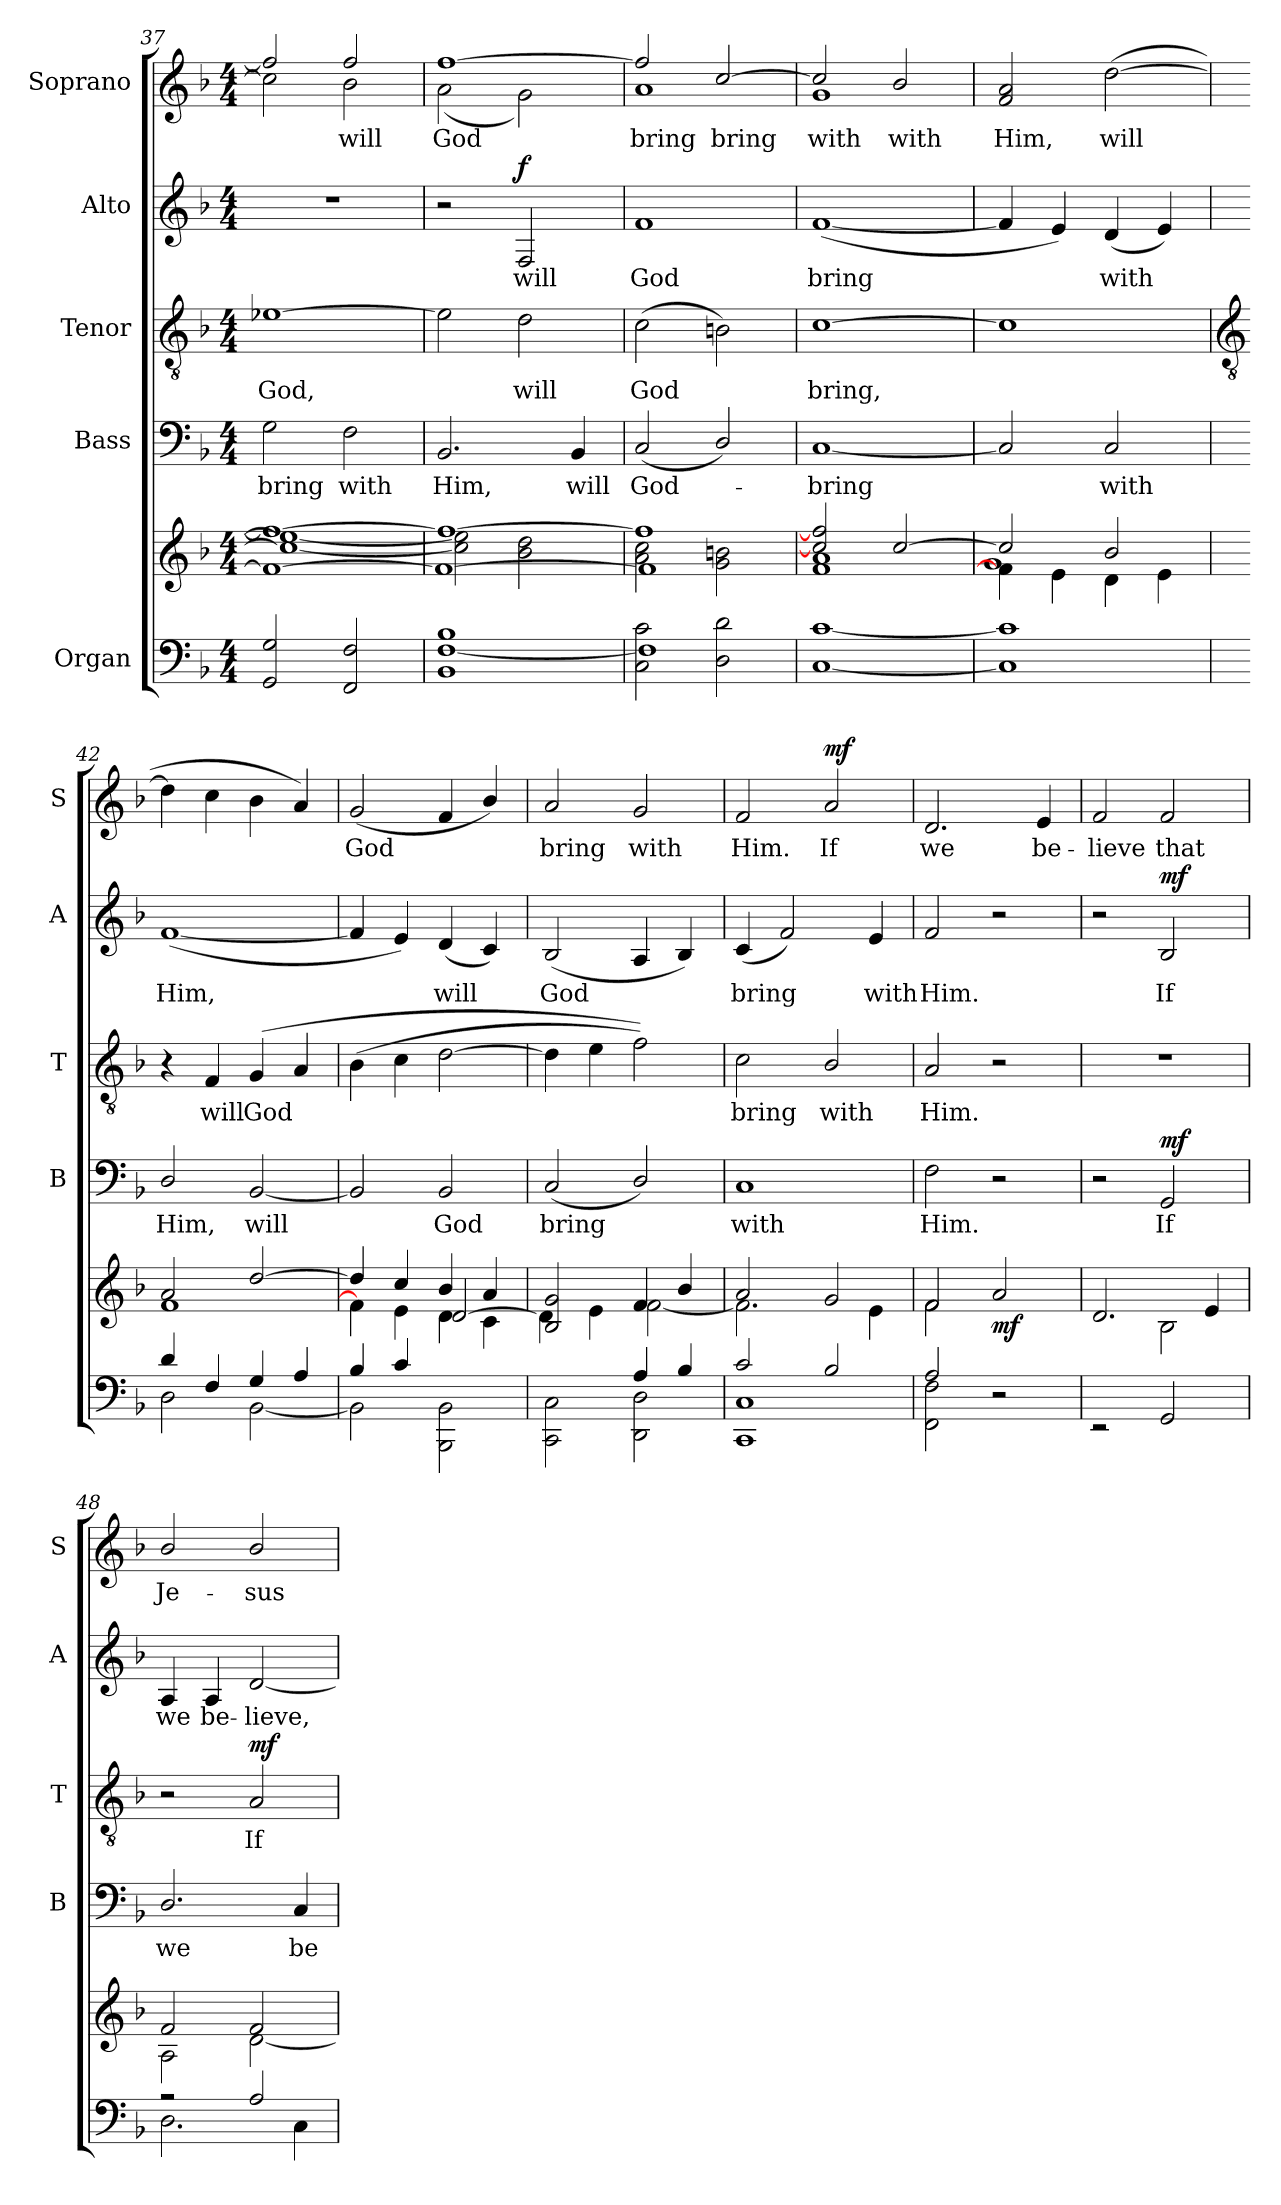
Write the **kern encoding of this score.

**kern	**kern	**dynam	**kern	**text	**dynam	**kern	**text	**dynam	**kern	**text	**dynam	**kern	**text	**dynam
*part5	*part5	*part5	*part4	*part4	*part4	*part3	*part3	*part3	*part2	*part2	*part2	*part1	*part1	*part1
*staff6	*staff5	*staff5/6	*staff4	*staff4	*staff4	*staff3	*staff3	*staff3	*staff2	*staff2	*staff2	*staff1	*staff1	*staff1
*I"Organ	*	*	*I"Bass	*	*	*I"Tenor	*	*	*I"Alto	*	*	*I"Soprano	*	*
*	*	*	*I'B	*	*	*I'T	*	*	*I'A	*	*	*I'S	*	*
*clefF4	*clefG2	*	*clefF4	*	*	*clefGv2	*	*	*clefG2	*	*	*clefG2	*	*
*k[b-]	*k[b-]	*	*k[b-]	*	*	*k[b-]	*	*	*k[b-]	*	*	*k[b-]	*	*
*F:	*F:	*	*F:	*	*	*F:	*	*	*F:	*	*	*F:	*	*
*M4/4	*M4/4	*	*M4/4	*	*	*M4/4	*	*	*M4/4	*	*	*M4/4	*	*
=37	=37	=37	=37	=37	=37	=37	=37	=37	=37	=37	=37	=37	=37	=37
*^	*^	*	*	*	*	*	*	*	*	*	*	*	*	*
*	*	*	*^	*	*	*	*	*	*	*	*	*	*	*	*	*
!	!	!	!	!	!	!	!LO:LY:b	!	!	!LO:LY:b	!	!	!	!	!	!	!
*	*	*	*	*	*	*	*	*	*	*	*	*	*	*	*^	*	*
2GG/ 2G/	2ryy	1ff/_	1cc\_ 1ee-\_	1f\_	.	2G	bring	.	[1e-X	God,	.	1r	.	.	2ff/]	2cc\]	.	.
!	!	!	!	!	!	!	!LO:LY:b	!	!	!	!	!	!	!	!	!	!LO:LY:a	!
!	!	!	!	!	!	!	!	!	!	!	!	!	!	!	!	!	!LO:LY:b	!
2FF/ 2F/	2ryy	.	.	.	.	2F	with	.	.	.	.	.	.	.	2ff/	2b-\	will	.
=38	=38	=38	=38	=38	=38	=38	=38	=38	=38	=38	=38	=38	=38	=38	=38	=38	=38	=38
!	!	!	!	!	!	!	!LO:LY:b	!	!	!	!	!	!	!	!	!	!LO:LY:a	!
!	!	!	!	!	!	!	!	!	!	!	!	!	!	!	!	!	!LO:LY:b	!
1BB-/ 1B-/	[1F\	1ff/_	2cc\] 2ee-\]	1f\_	.	2.BB-	Him,	.	2e-]	.	.	2r	.	.	[1ff	(<2a\	God	.
!	!	!	!	!	!	!	!	!	!	!LO:LY:b	!	!	!LO:LY:b	!LO:DY:b	!	!	!	!
.	.	.	2b-\ 2dd\	.	.	.	.	.	2d	will	.	2F	will	f	.	2g\)	.	.
!	!	!	!	!	!	!	!LO:LY:b	!	!	!	!	!	!	!	!	!	!	!
.	.	.	.	.	.	4BB-	will	.	.	.	.	.	.	.	.	.	.	.
=39	=39	=39	=39	=39	=39	=39	=39	=39	=39	=39	=39	=39	=39	=39	=39	=39	=39	=39
!	!	!	!	!	!	!	!LO:LY:b	!	!	!LO:LY:b	!	!	!LO:LY:b	!	!	!	!LO:LY:b	!
2C\ 2c\	1F\]	1ff/]	2a\ 2cc\	1f\]	.	(<2C	God-	.	(>2c	God	.	1f	God	.	2ff/]	1a\	bring	.
!	!	!	!	!	!	!	!	!	!	!	!	!	!	!	!	!	!LO:LY:a	!
2D\ 2d\	.	.	2g\ 2bn\	.	.	2D/)	.	.	2Bn)	.	.	.	.	.	[2cc/	.	bring	.
=40	=40	=40	=40	=40	=40	=40	=40	=40	=40	=40	=40	=40	=40	=40	=40	=40	=40	=40
!	!	!	!	!	!	!	!LO:LY:b	!	!	!LO:LY:b	!	!	!LO:LY:b	!	!	!	!LO:LY:b	!
1ryy	[1C\ [1c\	2cc/] 2ff/]	1f\ 1a\	1ryy	.	[1C	bring	.	[1c	bring,	.	(<[1f	bring	.	2cc/]	1g\	with	.
!	!	!	!	!	!	!	!	!	!	!	!	!	!	!	!	!	!LO:LY:a	!
.	.	[2cc/	.	.	.	.	.	.	.	.	.	.	.	.	2b-/	.	with	.
*v	*v	*	*	*	*	*	*	*	*	*	*	*	*	*	*v	*v	*	*
!!LO:LB:g=z
=41	=41	=41	=41	=41	=41	=41	=41	=41	=41	=41	=41	=41	=41	=41	=41	=41
*	*	*	*^	*	*	*	*	*	*	*	*	*	*	*	*	*
!	!	!	!	!	!	!	!	!	!	!	!	!	!	!	!	!LO:LY:b	!
1C\] 1c\]	2cc/]	4f\]	1ryy	1g/	.	2C]	.	.	1c]	.	.	4f]	.	.	2f 2a	Him,	.
.	.	4e\	.	.	.	.	.	.	.	.	.	4e)	.	.	.	.	.
!	!	!	!	!	!	!	!LO:LY:b	!	!	!	!	!	!LO:LY:b	!	!	!LO:LY:b	!
.	2b-/	4d\	.	.	.	2C	with	.	.	.	.	(<4d	with	.	(>[2dd	will	.
.	.	4e\	.	.	.	.	.	.	.	.	.	4e)	.	.	.	.	.
*	*v	*v	*v	*v	*	*	*	*	*	*	*	*	*	*	*	*	*
!!LO:LB:g=z
=42	=42	=42	=42	=42	=42	=42	=42	=42	=42	=42	=42	=42	=42	=42
*	*	*	*	*	*	*clefGv2	*	*	*	*	*	*	*	*
*^	*^	*	*	*	*	*	*	*	*	*	*	*	*	*
!	!	!	!	!	!	!LO:LY:b	!	!	!	!	!	!LO:LY:b	!	!	!	!
4d/	2D\	2a/	1f\	.	2D/	Him,	.	4r	.	.	(<[1f	Him,	.	4dd]	.	.
!	!	!	!	!	!	!	!	!	!LO:LY:b	!	!	!	!	!	!	!
4F/	.	.	.	.	.	.	.	4F	will	.	.	.	.	4cc	.	.
!	!	!	!	!	!	!LO:LY:b	!	!	!LO:LY:b	!	!	!	!	!	!	!
4G/	[2BB-\	[2dd/	.	.	[2BB-	will	.	(<4G	God	.	.	.	.	4b-	.	.
4A/	.	.	.	.	.	.	.	4A	.	.	.	.	.	4a)	.	.
=43	=43	=43	=43	=43	=43	=43	=43	=43	=43	=43	=43	=43	=43	=43	=43	=43
*	*	*	*^	*	*	*	*	*	*	*	*	*	*	*	*	*
!	!	!	!	!	!	!	!	!	!	!	!	!	!	!	!	!LO:LY:b	!
4B-/	2BB-\]	4dd/]	4f\]	2ryy	.	2BB-]	.	.	(>4B-	.	.	4f]	.	.	(<2g	God	.
4c/	.	4cc/	4e\	.	.	.	.	.	4c	.	.	4e)	.	.	.	.	.
!	!	!	!	!	!	!	!LO:LY:b	!	!	!	!	!	!LO:LY:b	!	!	!	!
2ryy	2BBB-\ 2BB-\	4b-/	4d\	[2d/	.	2BB-	God	.	[2d	.	.	(<4d	will	.	4f	.	.
.	.	4a/	4c\	.	.	.	.	.	.	.	.	4c)	.	.	4b-/)	.	.
=44	=44	=44	=44	=44	=44	=44	=44	=44	=44	=44	=44	=44	=44	=44	=44	=44	=44
!	!	!	!	!	!	!	!LO:LY:b	!	!	!	!	!	!LO:LY:b	!	!	!LO:LY:b	!
2ryy	2CC\ 2C\	2B-/ 2g/	2ryy	4d\]	.	(<2C	bring	.	4d]	.	.	(<2B-	God	.	2a	bring	.
.	.	.	.	4e\	.	.	.	.	4e	.	.	.	.	.	.	.	.
!	!	!	!	!	!	!	!	!	!	!	!	!	!	!	!	!LO:LY:b	!
4A/	2DD\ 2D\	4f/	[2f\	2ryy	.	2D/)	.	.	2f))	.	.	4A	.	.	2g	with	.
4B-/	.	4b-/	.	.	.	.	.	.	.	.	.	4B-)	.	.	.	.	.
*	*	*	*v	*v	*	*	*	*	*	*	*	*	*	*	*	*	*
=45	=45	=45	=45	=45	=45	=45	=45	=45	=45	=45	=45	=45	=45	=45	=45	=45
!	!	!	!	!	!	!LO:LY:b	!	!	!LO:LY:b	!	!	!LO:LY:b	!	!	!LO:LY:b	!
2c/	1CC\ 1C\	2a/	2.f\]	.	1C	with	.	2c	bring	.	(<4c	bring	.	2f	Him.	.
.	.	.	.	.	.	.	.	.	.	.	2f)	.	.	.	.	.
!	!	!	!	!	!	!	!	!	!LO:LY:b	!	!	!	!	!	!LO:LY:b	!LO:DY:b
2B-/	.	2g/	.	.	.	.	.	2B-/	with	.	.	.	.	2a	If	mf
!	!	!	!	!	!	!	!	!	!	!	!	!LO:LY:b	!	!	!	!
.	.	.	4e\	.	.	.	.	.	.	.	4e	with	.	.	.	.
=46	=46	=46	=46	=46	=46	=46	=46	=46	=46	=46	=46	=46	=46	=46	=46	=46
!	!	!	!	!	!	!LO:LY:b	!	!	!LO:LY:b	!	!	!LO:LY:b	!	!	!LO:LY:b	!
2A/	2FF\ 2F\	2f/	2f\	.	2F	Him.	.	2A	Him.	.	2f	Him.	.	2.d	we	.
!	!	!	!	!LO:DY:b	!	!	!	!	!	!	!	!	!	!	!	!
2ryy	2r	2a/	2ryy	mf	2r	.	.	2r	.	.	2r	.	.	.	.	.
!	!	!	!	!	!	!	!	!	!	!	!	!	!	!	!LO:LY:b	!
.	.	.	.	.	.	.	.	.	.	.	.	.	.	4e	be-	.
=47	=47	=47	=47	=47	=47	=47	=47	=47	=47	=47	=47	=47	=47	=47	=47	=47
!	!	!	!	!	!	!	!	!	!	!	!	!	!	!	!LO:LY:b	!
1ryy	2r	2.d/	2ryy	.	2r	.	.	1r	.	.	2r	.	.	2f	-lieve	.
!	!	!	!	!	!	!LO:LY:b	!LO:DY:b	!	!	!	!	!LO:LY:b	!LO:DY:b	!	!LO:LY:b	!
.	2GG/	.	2B-\	.	2GG	If	mf	.	.	.	2B-	If	mf	2f	that	.
.	.	4e/	.	.	.	.	.	.	.	.	.	.	.	.	.	.
=48	=48	=48	=48	=48	=48	=48	=48	=48	=48	=48	=48	=48	=48	=48	=48	=48
!	!	!	!	!	!	!LO:LY:b	!	!	!	!	!	!LO:LY:b	!	!	!LO:LY:b	!
2r	2.D\	2f/	2A\	.	2.D/	we	.	2r	.	.	4A	we	.	2b-/	Je-	.
!	!	!	!	!	!	!	!	!	!	!	!	!LO:LY:b	!	!	!	!
.	.	.	.	.	.	.	.	.	.	.	4A	be-	.	.	.	.
!	!	!	!	!	!	!	!	!	!LO:LY:b	!LO:DY:b	!	!LO:LY:b	!	!	!LO:LY:b	!
2A/	.	2f/	[2d\	.	.	.	.	2A	If	mf	[2d	-lieve,	.	2b-/	-sus	.
!	!	!	!	!	!	!LO:LY:b	!	!	!	!	!	!	!	!	!	!
.	4C\	.	.	.	4C	be-	.	.	.	.	.	.	.	.	.	.
*v	*v	*	*	*	*	*	*	*	*	*	*	*	*	*	*	*
*	*v	*v	*	*	*	*	*	*	*	*	*	*	*	*	*
=	=	=	=	=	=	=	=	=	=	=	=	=	=	=
*-	*-	*-	*-	*-	*-	*-	*-	*-	*-	*-	*-	*-	*-	*-
